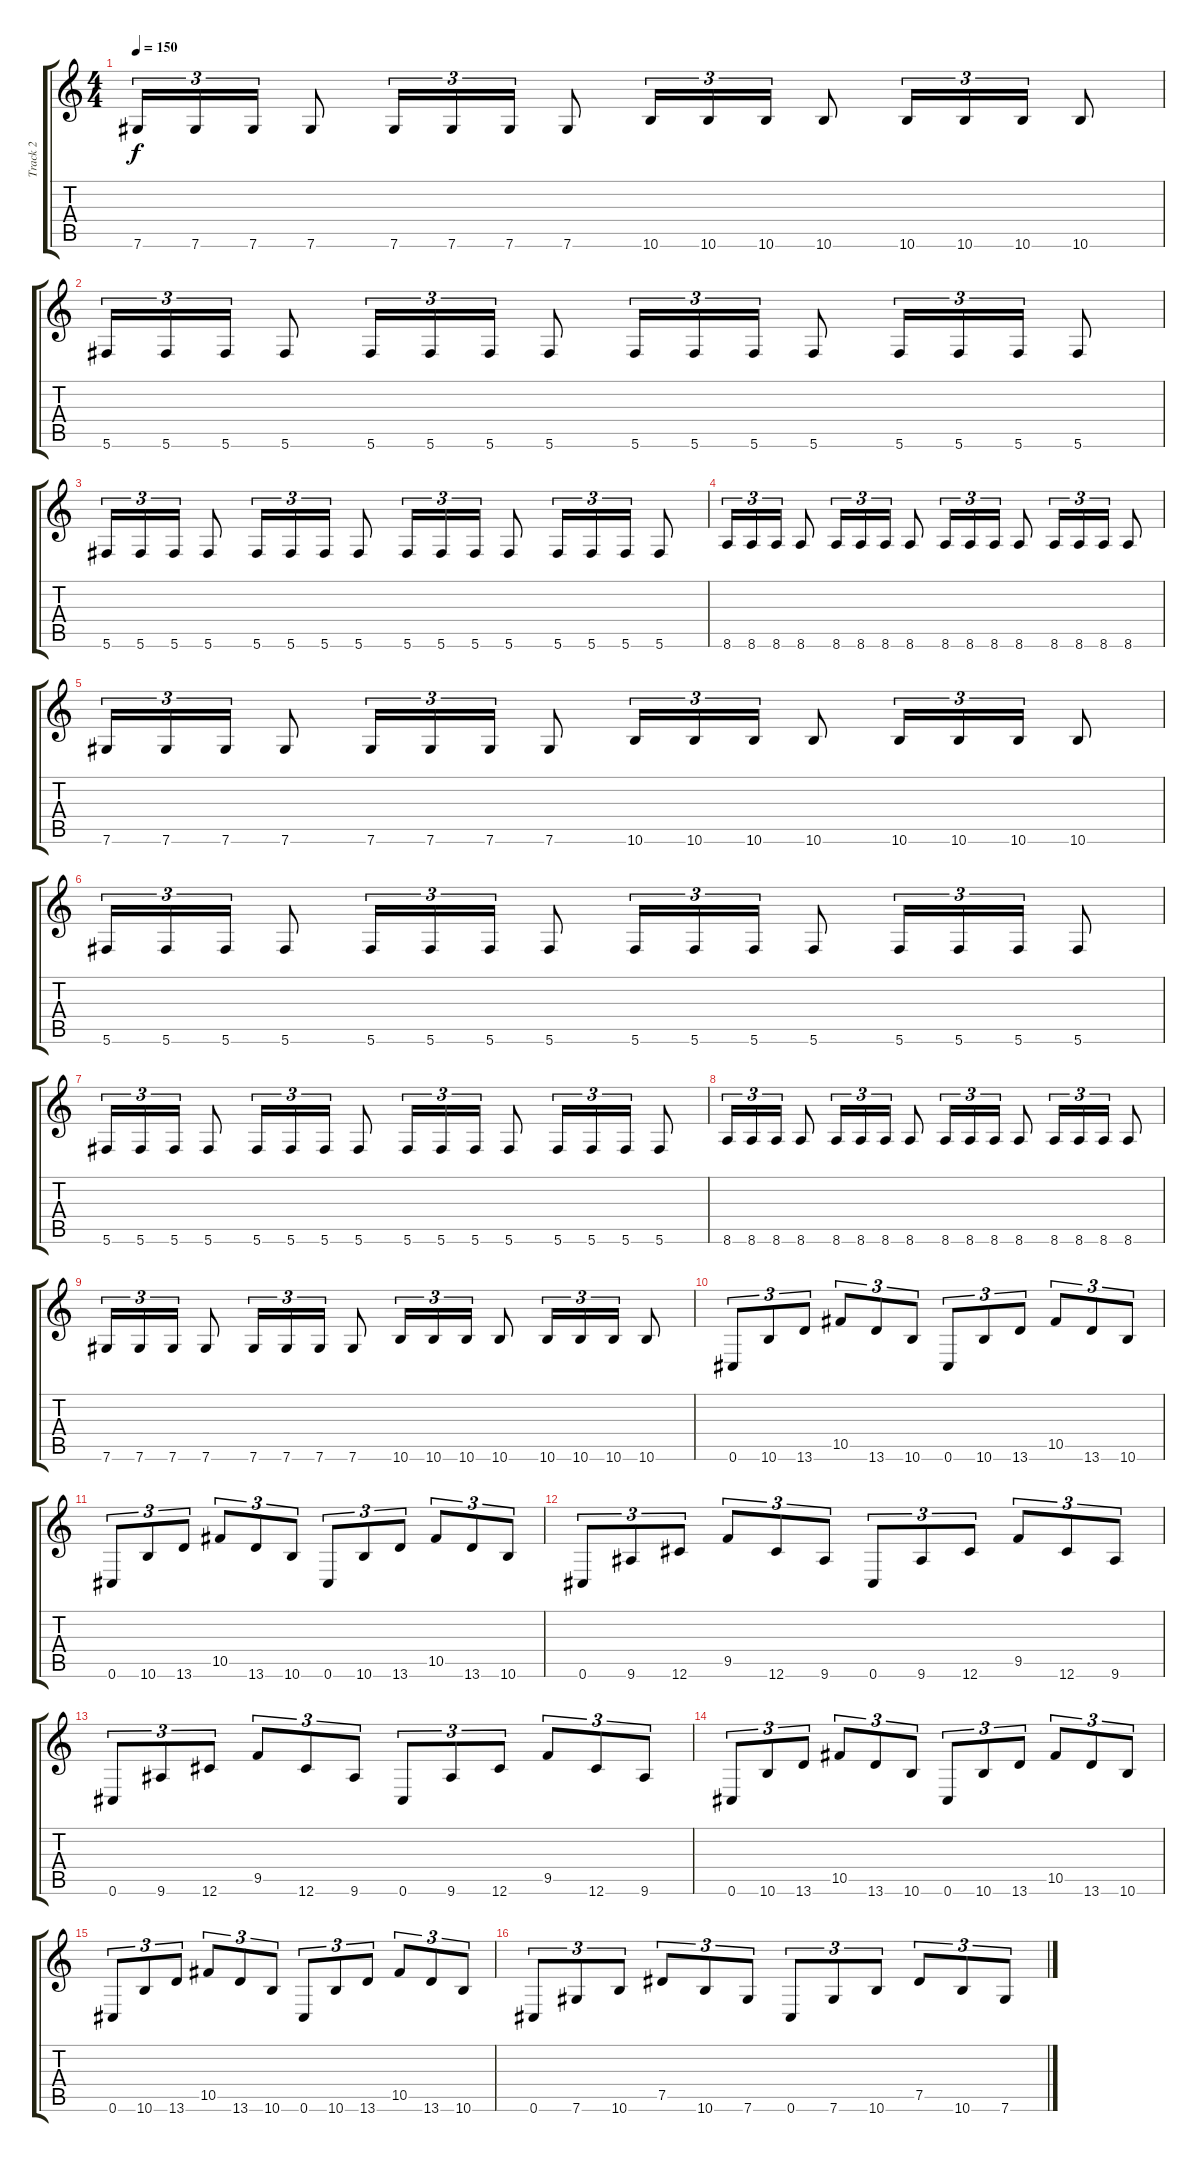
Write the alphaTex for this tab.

\track ("Track 2" "Track 2") {instrument overdrivenguitar}
\staff {score tabs}
\tuning (Eb4 Bb3 Gb3 Db3 Ab2 Db2) {hide}
\ts (4 4)
\tempo 150
\clef g2
\ks c
7.6.16{tu (3 2) dy f} 7.6.16{tu (3 2)} 7.6.16{tu (3 2)} 7.6.8 7.6.16{tu (3 2)} 7.6.16{tu (3 2)} 7.6.16{tu (3 2)} 7.6.8 10.6.16{tu (3 2)} 10.6.16{tu (3 2)} 10.6.16{tu (3 2)} 10.6.8 10.6.16{tu (3 2)} 10.6.16{tu (3 2)} 10.6.16{tu (3 2)} 10.6.8 |
5.6.16{tu (3 2)} 5.6.16{tu (3 2)} 5.6.16{tu (3 2)} 5.6.8 5.6.16{tu (3 2)} 5.6.16{tu (3 2)} 5.6.16{tu (3 2)} 5.6.8 5.6.16{tu (3 2)} 5.6.16{tu (3 2)} 5.6.16{tu (3 2)} 5.6.8 5.6.16{tu (3 2)} 5.6.16{tu (3 2)} 5.6.16{tu (3 2)} 5.6.8 |
5.6.16{tu (3 2)} 5.6.16{tu (3 2)} 5.6.16{tu (3 2)} 5.6.8 5.6.16{tu (3 2)} 5.6.16{tu (3 2)} 5.6.16{tu (3 2)} 5.6.8 5.6.16{tu (3 2)} 5.6.16{tu (3 2)} 5.6.16{tu (3 2)} 5.6.8 5.6.16{tu (3 2)} 5.6.16{tu (3 2)} 5.6.16{tu (3 2)} 5.6.8 |
8.6.16{tu (3 2)} 8.6.16{tu (3 2)} 8.6.16{tu (3 2)} 8.6.8 8.6.16{tu (3 2)} 8.6.16{tu (3 2)} 8.6.16{tu (3 2)} 8.6.8 8.6.16{tu (3 2)} 8.6.16{tu (3 2)} 8.6.16{tu (3 2)} 8.6.8 8.6.16{tu (3 2)} 8.6.16{tu (3 2)} 8.6.16{tu (3 2)} 8.6.8 |
7.6.16{tu (3 2)} 7.6.16{tu (3 2)} 7.6.16{tu (3 2)} 7.6.8 7.6.16{tu (3 2)} 7.6.16{tu (3 2)} 7.6.16{tu (3 2)} 7.6.8 10.6.16{tu (3 2)} 10.6.16{tu (3 2)} 10.6.16{tu (3 2)} 10.6.8 10.6.16{tu (3 2)} 10.6.16{tu (3 2)} 10.6.16{tu (3 2)} 10.6.8 |
5.6.16{tu (3 2)} 5.6.16{tu (3 2)} 5.6.16{tu (3 2)} 5.6.8 5.6.16{tu (3 2)} 5.6.16{tu (3 2)} 5.6.16{tu (3 2)} 5.6.8 5.6.16{tu (3 2)} 5.6.16{tu (3 2)} 5.6.16{tu (3 2)} 5.6.8 5.6.16{tu (3 2)} 5.6.16{tu (3 2)} 5.6.16{tu (3 2)} 5.6.8 |
5.6.16{tu (3 2)} 5.6.16{tu (3 2)} 5.6.16{tu (3 2)} 5.6.8 5.6.16{tu (3 2)} 5.6.16{tu (3 2)} 5.6.16{tu (3 2)} 5.6.8 5.6.16{tu (3 2)} 5.6.16{tu (3 2)} 5.6.16{tu (3 2)} 5.6.8 5.6.16{tu (3 2)} 5.6.16{tu (3 2)} 5.6.16{tu (3 2)} 5.6.8 |
8.6.16{tu (3 2)} 8.6.16{tu (3 2)} 8.6.16{tu (3 2)} 8.6.8 8.6.16{tu (3 2)} 8.6.16{tu (3 2)} 8.6.16{tu (3 2)} 8.6.8 8.6.16{tu (3 2)} 8.6.16{tu (3 2)} 8.6.16{tu (3 2)} 8.6.8 8.6.16{tu (3 2)} 8.6.16{tu (3 2)} 8.6.16{tu (3 2)} 8.6.8 |
7.6.16{tu (3 2)} 7.6.16{tu (3 2)} 7.6.16{tu (3 2)} 7.6.8 7.6.16{tu (3 2)} 7.6.16{tu (3 2)} 7.6.16{tu (3 2)} 7.6.8 10.6.16{tu (3 2)} 10.6.16{tu (3 2)} 10.6.16{tu (3 2)} 10.6.8 10.6.16{tu (3 2)} 10.6.16{tu (3 2)} 10.6.16{tu (3 2)} 10.6.8 |
0.6.8{tu (3 2)} 10.6.8{tu (3 2)} 13.6.8{tu (3 2)} 10.5.8{tu (3 2)} 13.6.8{tu (3 2)} 10.6.8{tu (3 2)} 0.6.8{tu (3 2)} 10.6.8{tu (3 2)} 13.6.8{tu (3 2)} 10.5.8{tu (3 2)} 13.6.8{tu (3 2)} 10.6.8{tu (3 2)} |
0.6.8{tu (3 2)} 10.6.8{tu (3 2)} 13.6.8{tu (3 2)} 10.5.8{tu (3 2)} 13.6.8{tu (3 2)} 10.6.8{tu (3 2)} 0.6.8{tu (3 2)} 10.6.8{tu (3 2)} 13.6.8{tu (3 2)} 10.5.8{tu (3 2)} 13.6.8{tu (3 2)} 10.6.8{tu (3 2)} |
0.6.8{tu (3 2)} 9.6.8{tu (3 2)} 12.6.8{tu (3 2)} 9.5.8{tu (3 2)} 12.6.8{tu (3 2)} 9.6.8{tu (3 2)} 0.6.8{tu (3 2)} 9.6.8{tu (3 2)} 12.6.8{tu (3 2)} 9.5.8{tu (3 2)} 12.6.8{tu (3 2)} 9.6.8{tu (3 2)} |
0.6.8{tu (3 2)} 9.6.8{tu (3 2)} 12.6.8{tu (3 2)} 9.5.8{tu (3 2)} 12.6.8{tu (3 2)} 9.6.8{tu (3 2)} 0.6.8{tu (3 2)} 9.6.8{tu (3 2)} 12.6.8{tu (3 2)} 9.5.8{tu (3 2)} 12.6.8{tu (3 2)} 9.6.8{tu (3 2)} |
0.6.8{tu (3 2)} 10.6.8{tu (3 2)} 13.6.8{tu (3 2)} 10.5.8{tu (3 2)} 13.6.8{tu (3 2)} 10.6.8{tu (3 2)} 0.6.8{tu (3 2)} 10.6.8{tu (3 2)} 13.6.8{tu (3 2)} 10.5.8{tu (3 2)} 13.6.8{tu (3 2)} 10.6.8{tu (3 2)} |
0.6.8{tu (3 2)} 10.6.8{tu (3 2)} 13.6.8{tu (3 2)} 10.5.8{tu (3 2)} 13.6.8{tu (3 2)} 10.6.8{tu (3 2)} 0.6.8{tu (3 2)} 10.6.8{tu (3 2)} 13.6.8{tu (3 2)} 10.5.8{tu (3 2)} 13.6.8{tu (3 2)} 10.6.8{tu (3 2)} |
0.6.8{tu (3 2)} 7.6.8{tu (3 2)} 10.6.8{tu (3 2)} 7.5.8{tu (3 2)} 10.6.8{tu (3 2)} 7.6.8{tu (3 2)} 0.6.8{tu (3 2)} 7.6.8{tu (3 2)} 10.6.8{tu (3 2)} 7.5.8{tu (3 2)} 10.6.8{tu (3 2)} 7.6.8{tu (3 2)}
